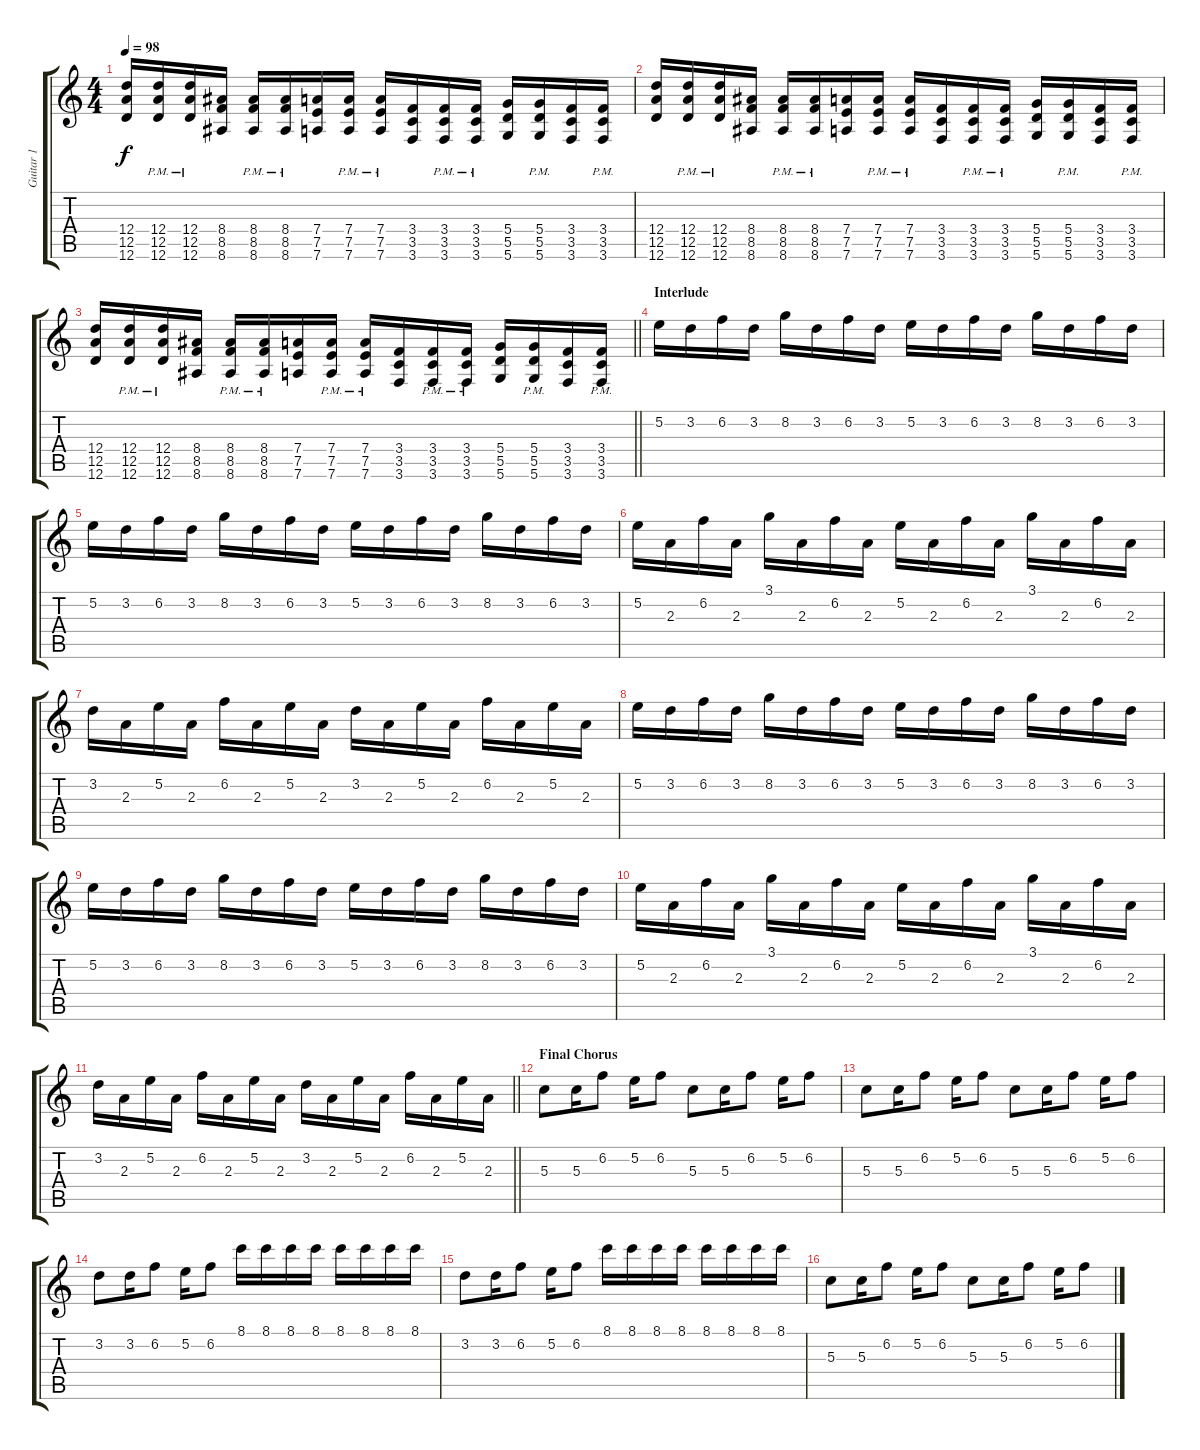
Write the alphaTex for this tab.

\track ("Guitar 1" "Guitar 1") {instrument overdrivenguitar}
\staff {score tabs}
\tuning (E4 B3 G3 D3 A2 D2) {hide}
\ts (4 4)
\tempo 98
\clef g2
\ks c
(12.4 12.5 12.6).16{dy f} (12.4{pm} 12.5{pm} 12.6{pm}).16 (12.4{pm} 12.5{pm} 12.6{pm}).16 (8.4 8.5 8.6).16 (8.4{pm} 8.5{pm} 8.6{pm}).16 (8.4{pm} 8.5{pm} 8.6{pm}).16 (7.4 7.5 7.6).16 (7.4{pm} 7.5{pm} 7.6{pm}).16 (7.4{pm} 7.5{pm} 7.6{pm}).16 (3.4 3.5 3.6).16 (3.4{pm} 3.5{pm} 3.6{pm}).16 (3.4{pm} 3.5{pm} 3.6{pm}).16 (5.4 5.5 5.6).16 (5.4{pm} 5.5{pm} 5.6{pm}).16 (3.4 3.5 3.6).16 (3.4{pm} 3.5{pm} 3.6{pm}).16 |
(12.4 12.5 12.6).16 (12.4{pm} 12.5{pm} 12.6{pm}).16 (12.4{pm} 12.5{pm} 12.6{pm}).16 (8.4 8.5 8.6).16 (8.4{pm} 8.5{pm} 8.6{pm}).16 (8.4{pm} 8.5{pm} 8.6{pm}).16 (7.4 7.5 7.6).16 (7.4{pm} 7.5{pm} 7.6{pm}).16 (7.4{pm} 7.5{pm} 7.6{pm}).16 (3.4 3.5 3.6).16 (3.4{pm} 3.5{pm} 3.6{pm}).16 (3.4{pm} 3.5{pm} 3.6{pm}).16 (5.4 5.5 5.6).16 (5.4{pm} 5.5{pm} 5.6{pm}).16 (3.4 3.5 3.6).16 (3.4{pm} 3.5{pm} 3.6{pm}).16 |
\barLineRight lightlight
(12.4 12.5 12.6).16 (12.4{pm} 12.5{pm} 12.6{pm}).16 (12.4{pm} 12.5{pm} 12.6{pm}).16 (8.4 8.5 8.6).16 (8.4{pm} 8.5{pm} 8.6{pm}).16 (8.4{pm} 8.5{pm} 8.6{pm}).16 (7.4 7.5 7.6).16 (7.4{pm} 7.5{pm} 7.6{pm}).16 (7.4{pm} 7.5{pm} 7.6{pm}).16 (3.4 3.5 3.6).16 (3.4{pm} 3.5{pm} 3.6{pm}).16 (3.4{pm} 3.5{pm} 3.6{pm}).16 (5.4 5.5 5.6).16 (5.4{pm} 5.5{pm} 5.6{pm}).16 (3.4 3.5 3.6).16 (3.4{pm} 3.5{pm} 3.6{pm}).16 |
\section ("" "Interlude")
5.2.16 3.2.16 6.2.16 3.2.16 8.2.16 3.2.16 6.2.16 3.2.16 5.2.16 3.2.16 6.2.16 3.2.16 8.2.16 3.2.16 6.2.16 3.2.16 |
5.2.16 3.2.16 6.2.16 3.2.16 8.2.16 3.2.16 6.2.16 3.2.16 5.2.16 3.2.16 6.2.16 3.2.16 8.2.16 3.2.16 6.2.16 3.2.16 |
5.2.16 2.3.16 6.2.16 2.3.16 3.1.16 2.3.16 6.2.16 2.3.16 5.2.16 2.3.16 6.2.16 2.3.16 3.1.16 2.3.16 6.2.16 2.3.16 |
3.2.16 2.3.16 5.2.16 2.3.16 6.2.16 2.3.16 5.2.16 2.3.16 3.2.16 2.3.16 5.2.16 2.3.16 6.2.16 2.3.16 5.2.16 2.3.16 |
5.2.16 3.2.16 6.2.16 3.2.16 8.2.16 3.2.16 6.2.16 3.2.16 5.2.16 3.2.16 6.2.16 3.2.16 8.2.16 3.2.16 6.2.16 3.2.16 |
5.2.16 3.2.16 6.2.16 3.2.16 8.2.16 3.2.16 6.2.16 3.2.16 5.2.16 3.2.16 6.2.16 3.2.16 8.2.16 3.2.16 6.2.16 3.2.16 |
5.2.16 2.3.16 6.2.16 2.3.16 3.1.16 2.3.16 6.2.16 2.3.16 5.2.16 2.3.16 6.2.16 2.3.16 3.1.16 2.3.16 6.2.16 2.3.16 |
\barLineRight lightlight
3.2.16 2.3.16 5.2.16 2.3.16 6.2.16 2.3.16 5.2.16 2.3.16 3.2.16 2.3.16 5.2.16 2.3.16 6.2.16 2.3.16 5.2.16 2.3.16 |
\section ("" "Final Chorus")
5.3.8 5.3.16 6.2.8 5.2.16 6.2.8 5.3.8 5.3.16 6.2.8 5.2.16 6.2.8 |
5.3.8 5.3.16 6.2.8 5.2.16 6.2.8 5.3.8 5.3.16 6.2.8 5.2.16 6.2.8 |
3.2.8 3.2.16 6.2.8 5.2.16 6.2.8 8.1.16 8.1.16 8.1.16 8.1.16 8.1.16 8.1.16 8.1.16 8.1.16 |
3.2.8 3.2.16 6.2.8 5.2.16 6.2.8 8.1.16 8.1.16 8.1.16 8.1.16 8.1.16 8.1.16 8.1.16 8.1.16 |
5.3.8 5.3.16 6.2.8 5.2.16 6.2.8 5.3.8 5.3.16 6.2.8 5.2.16 6.2.8
